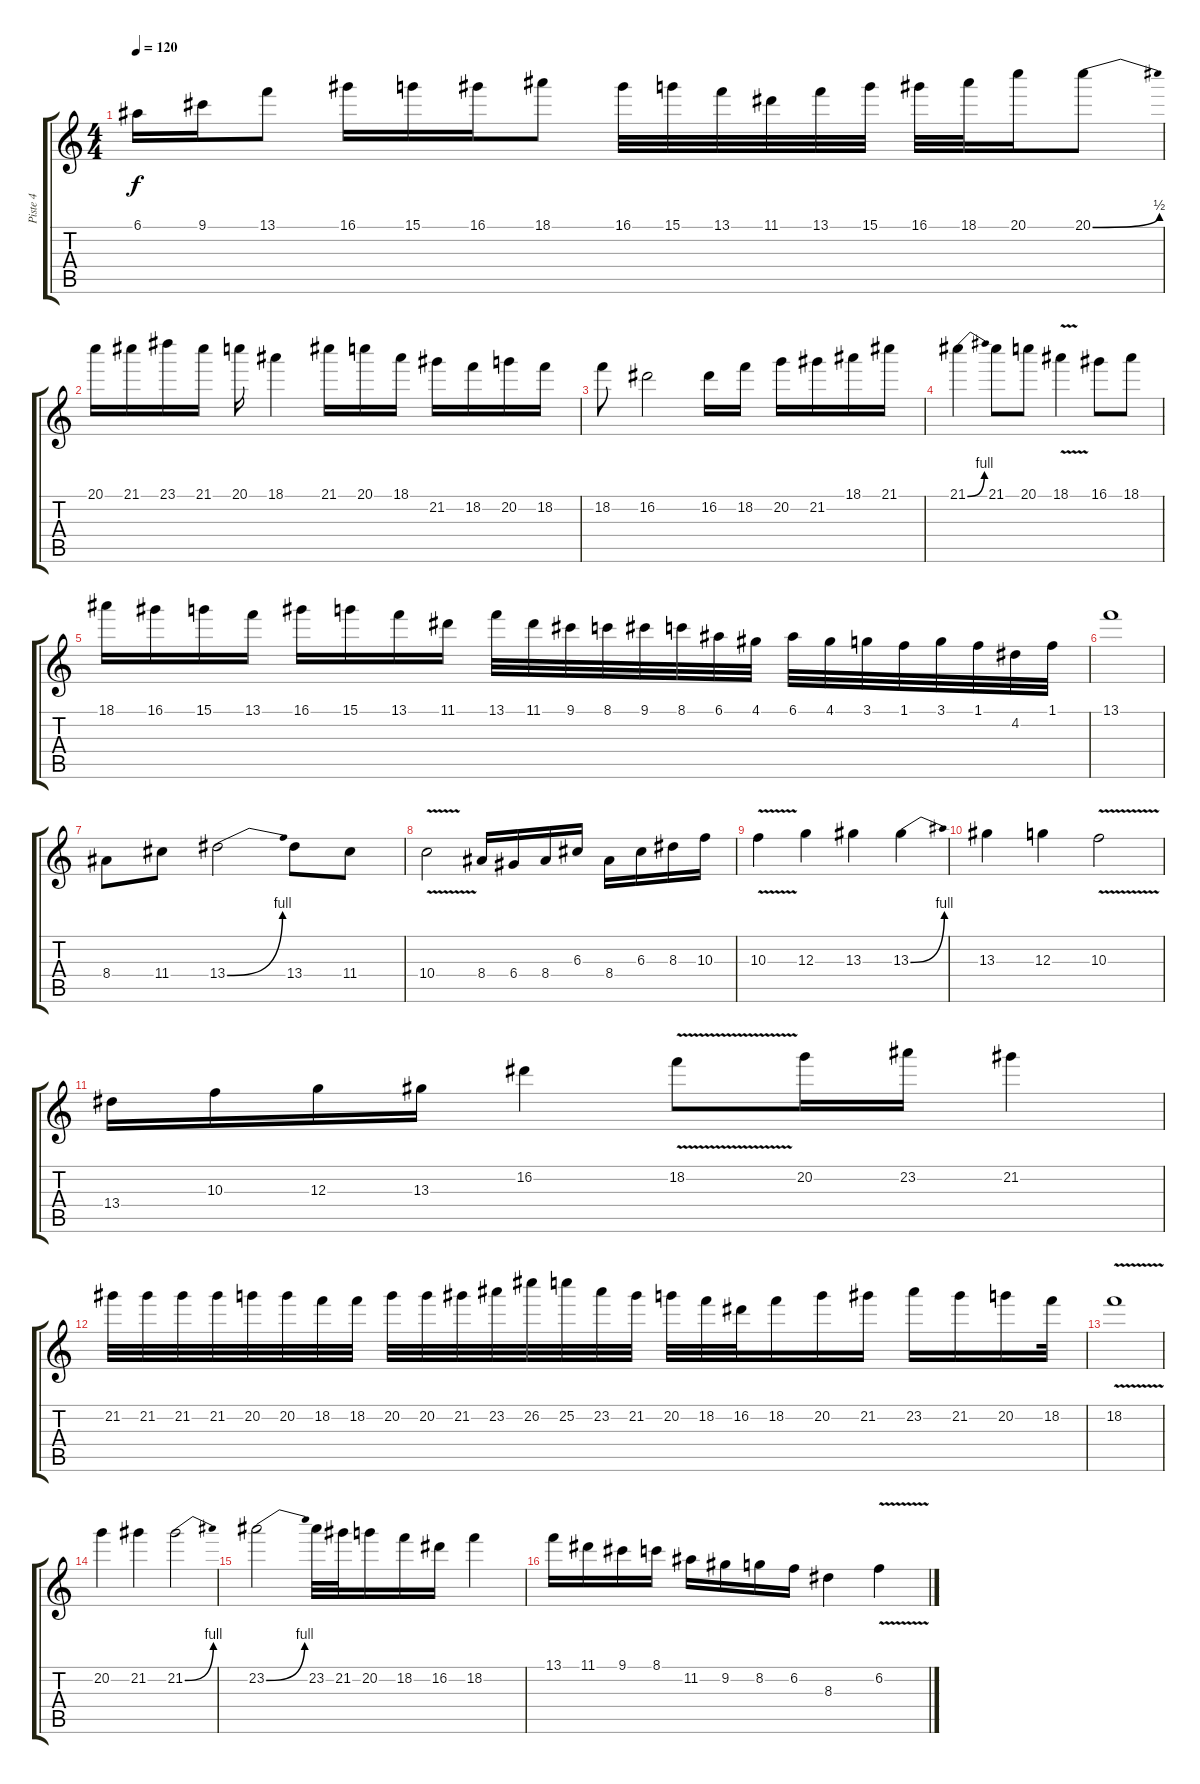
\track ("Piste 4" "Piste 4") {instrument distortionguitar}
\staff {score tabs}
\tuning (E4 B3 G3 D3 A2 E2) {hide}
\ts (4 4)
\tempo 120
\clef g2
\ks c
6.1.16{dy f} 9.1.16 13.1.8 16.1.16 15.1.16 16.1.16 18.1.8 16.1.32 15.1.32 13.1.32 11.1.32 13.1.32 15.1.32 16.1.32 18.1.32 20.1.16 20.1{be (bend 0 0 60 2)}.8 |
20.1.16 21.1.16 23.1.16 21.1.16 20.1.16 18.1.4 21.1.16 20.1.16 18.1.16 21.2.16 18.2.16 20.2.16 18.2.16 |
18.2.8 16.2.2 16.2.16 18.2.16 20.2.16 21.2.16 18.1.16 21.1.16 |
21.1{be (bend 0 0 60 4)}.4 21.1.8 20.1.8 18.1{v}.4 16.1.8 18.1.8 |
18.1.16 16.1.16 15.1.16 13.1.16 16.1.16 15.1.16 13.1.16 11.1.16 13.1.32 11.1.32 9.1.32 8.1.32 9.1.32 8.1.32 6.1.32 4.1.32 6.1.32 4.1.32 3.1.32 1.1.32 3.1.32 1.1.32 4.2.32 1.1.32 |
13.1.1 |
8.4.8 11.4.8 13.4{be (bend 0 0 60 4)}.2 13.4.8 11.4.8 |
10.4{v}.2 8.4.16 6.4.16 8.4.16 6.3.16 8.4.16 6.3.16 8.3.16 10.3.16 |
10.3{v}.4 12.3.4 13.3.4 13.3{be (bend 0 0 60 4)}.4 |
13.3.4 12.3.4 10.3{v}.2 |
13.4.16 10.3.16 12.3.16 13.3.16 16.2.4 18.2{v}.8 20.2.16 23.2.16 21.2.4 |
21.2.32 21.2.32 21.2.32 21.2.32 20.2.32 20.2.32 18.2.32 18.2.32 20.2.32 20.2.32 21.2.32 23.2.32 26.2.32 25.2.32 23.2.32 21.2.32 20.2.32 18.2.32 16.2.32 18.2.16 20.2.16 21.2.16 23.2.16 21.2.16 20.2.16 18.2.32 |
18.2{v}.1 |
20.2.4 21.2.4 21.2{be (bend 0 0 60 4)}.2 |
23.2{be (bend 0 0 60 4)}.2 23.2.32 21.2.32 20.2.16 18.2.16 16.2.16 18.2.4 |
13.1.16 11.1.16 9.1.16 8.1.16 11.2.16 9.2.16 8.2.16 6.2.16 8.3.4 6.2{v}.4
